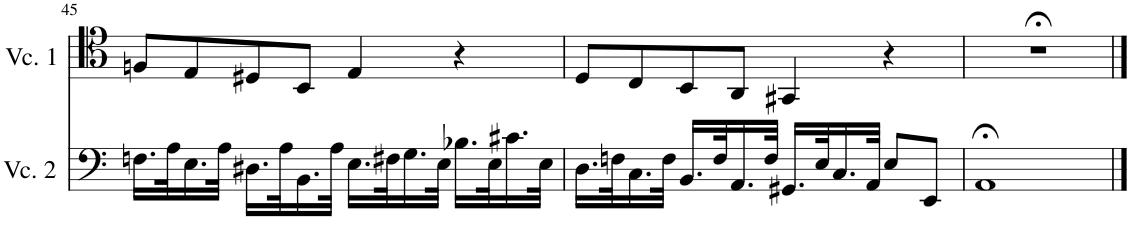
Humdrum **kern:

**kern	**kern
*part2	*part1
*staff2	*staff1
*I"Cello 2	*I"Cello 1
!!LO:PB:g=z
*clefF4	*clefC4
*k[]	*k[]
*M4/4	*M4/4
*met(c)	*met(c)
=45	=45
16.Fn\LL	8Fn/L
32A\K	.
16.E\	8E/
32A\JJk	.
16.D#X\LL	8D#X/
32A\K	.
16.BB\	8BB/J
32A\JJk	.
16.E\LL	4E/
32F#X\K	.
16.G\	.
32E\JJk	.
16.B-X\LL	4r
32E\K	.
16.c#X\	.
32E\JJk	.
=46	=46
16.D\LL	8D/L
32Fn\K	.
16.C\	8C/
32F\JJk	.
16.BB/LL	8BB/
32F/K	.
16.AA/	8AA/J
32F/JJk	.
16.GG#X/LL	4GG#X/
32E/K	.
16.C/	.
32AA/JJk	.
8E/L	4r
8EE/J	.
=47	=47
1AA;<	1r;<
==	==
*-	*-
